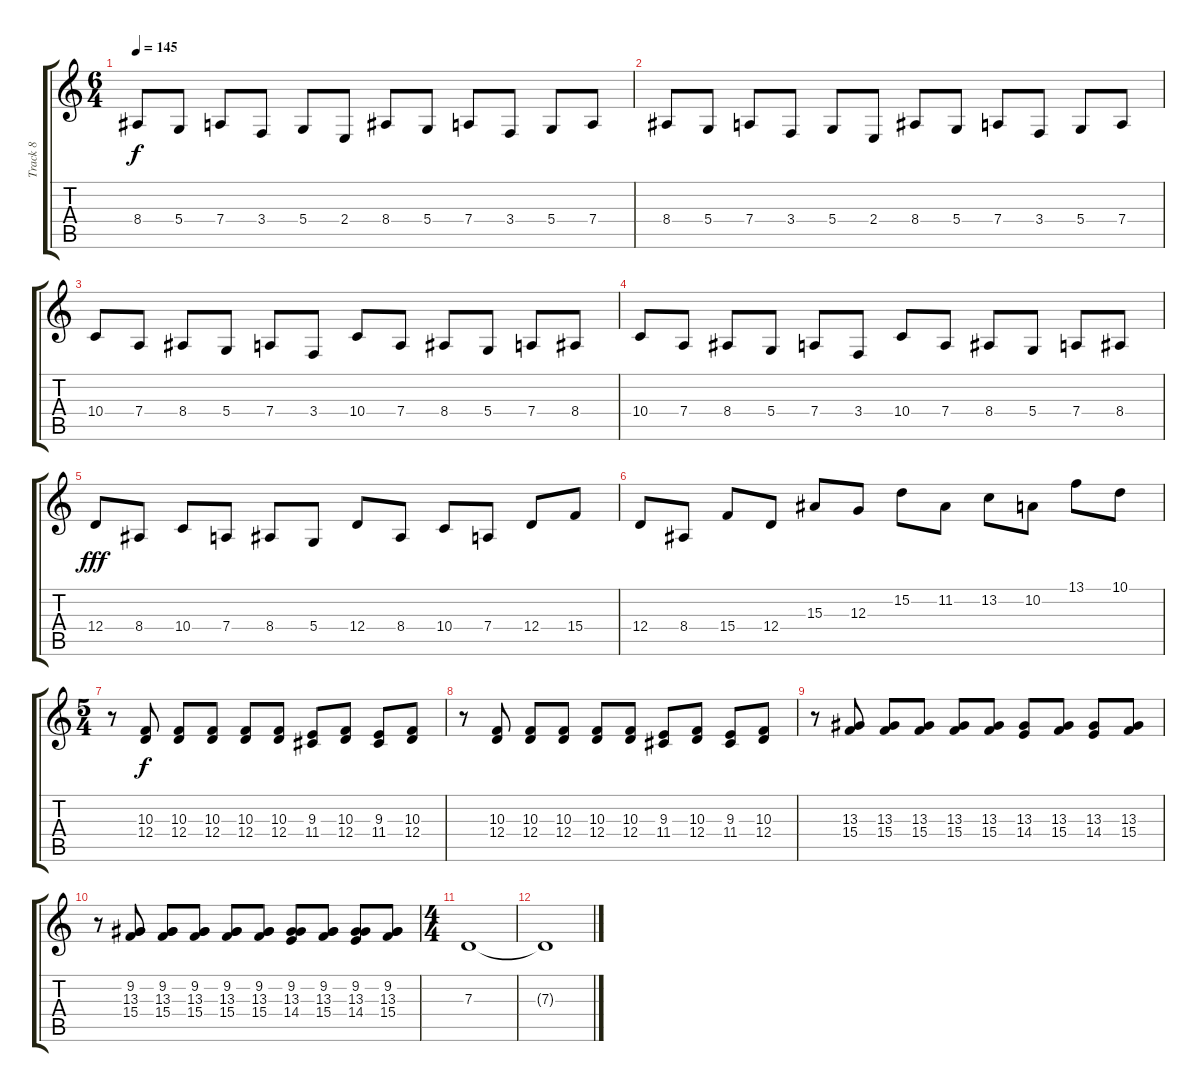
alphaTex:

\track ("Track 8" "Track 8") {instrument flute}
\staff {score tabs}
\tuning (E4 B3 G3 D3 A2 D2) {hide}
\ts (6 4)
\tempo 145
\clef g2
\ks c
8.4.8{dy f} 5.4.8 7.4.8 3.4.8 5.4.8 2.4.8 8.4.8 5.4.8 7.4.8 3.4.8 5.4.8 7.4.8 |
8.4.8 5.4.8 7.4.8 3.4.8 5.4.8 2.4.8 8.4.8 5.4.8 7.4.8 3.4.8 5.4.8 7.4.8 |
10.4.8 7.4.8 8.4.8 5.4.8 7.4.8 3.4.8 10.4.8 7.4.8 8.4.8 5.4.8 7.4.8 8.4.8 |
10.4.8 7.4.8 8.4.8 5.4.8 7.4.8 3.4.8 10.4.8 7.4.8 8.4.8 5.4.8 7.4.8 8.4.8 |
12.4.8{dy fff} 8.4.8 10.4.8 7.4.8 8.4.8 5.4.8 12.4.8 8.4.8 10.4.8 7.4.8 12.4.8 15.4.8 |
12.4.8 8.4.8 15.4.8 12.4.8 15.3.8 12.3.8 15.2.8 11.2.8 13.2.8 10.2.8 13.1.8 10.1.8 |
\ts (5 4)
r.8{instrument flute} (10.3 12.4).8{dy f} (10.3 12.4).8 (10.3 12.4).8 (10.3 12.4).8 (10.3 12.4).8 (9.3 11.4).8 (10.3 12.4).8 (9.3 11.4).8 (10.3 12.4).8 |
r.8{instrument flute} (10.3 12.4).8 (10.3 12.4).8 (10.3 12.4).8 (10.3 12.4).8 (10.3 12.4).8 (9.3 11.4).8 (10.3 12.4).8 (9.3 11.4).8 (10.3 12.4).8 |
r.8{instrument flute} (13.3 15.4).8 (13.3 15.4).8 (13.3 15.4).8 (13.3 15.4).8 (13.3 15.4).8 (13.3 14.4).8 (13.3 15.4).8 (13.3 14.4).8 (13.3 15.4).8 |
r.8{instrument flute} (9.2 13.3 15.4).8 (9.2 13.3 15.4).8 (9.2 13.3 15.4).8 (9.2 13.3 15.4).8 (9.2 13.3 15.4).8 (9.2 13.3 14.4).8 (9.2 13.3 15.4).8 (9.2 13.3 14.4).8 (9.2 13.3 15.4).8 |
\ts (4 4)
7.3.1 |
7.3{t}.1
